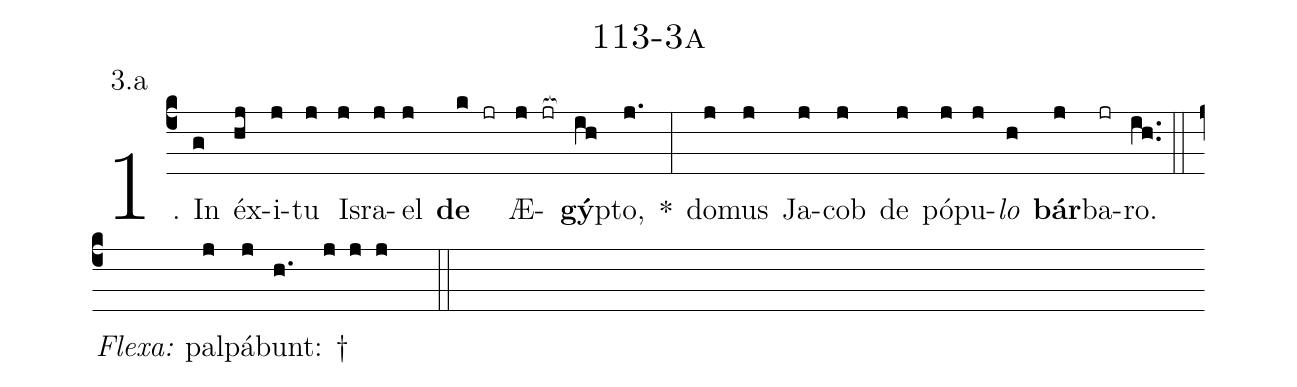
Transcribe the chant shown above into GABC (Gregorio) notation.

name: 113-3a;
annotation: 3.a;
%%
(c4)1. In(g) éx(hj)i(j)tu(j) Is(j)ra(j)el(j) <b>de</b>(k jr) Æ(j jr[ocb:1{])<b>gý</b>(ih[ocb:0}])pto,(j.) *(:) do(j)mus(j) Ja(j)cob(j) de(j) pó(j)pu(j)<i>lo</i>(h) <b>bár</b>(j)ba(jr)ro.(ih..) (::)
<i>Flexa:</i>(////)  pal(j)pá(j)bunt: †(h.//// j j j  ::)
